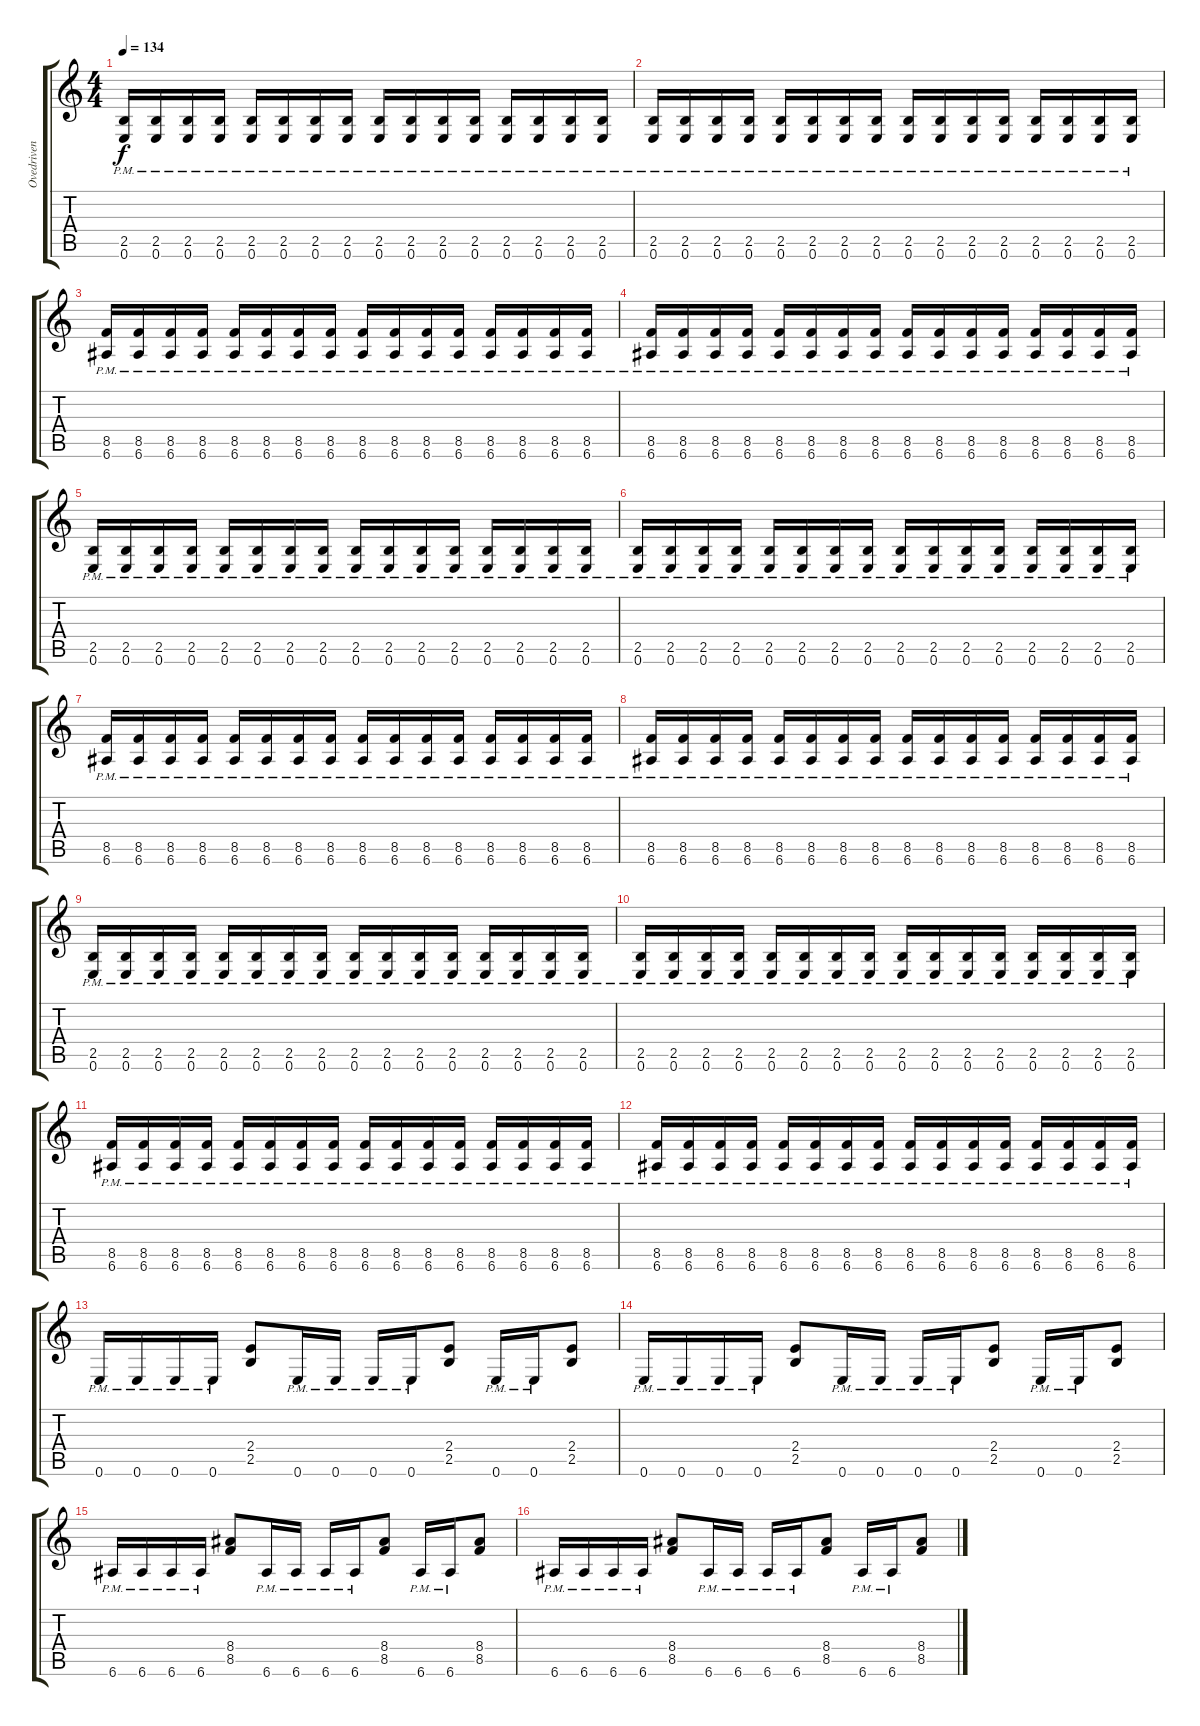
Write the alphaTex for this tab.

\track ("Ovedriven Guitar" "Ovedriven ") {instrument overdrivenguitar}
\staff {score tabs}
\tuning (E4 B3 G3 D3 A2 E2) {hide}
\ts (4 4)
\tempo 134
\clef g2
\ks c
(2.5{pm} 0.6{pm}).16{dy f} (2.5{pm} 0.6{pm}).16 (2.5{pm} 0.6{pm}).16 (2.5{pm} 0.6{pm}).16 (2.5{pm} 0.6{pm}).16 (2.5{pm} 0.6{pm}).16 (2.5{pm} 0.6{pm}).16 (2.5{pm} 0.6{pm}).16 (2.5{pm} 0.6{pm}).16 (2.5{pm} 0.6{pm}).16 (2.5{pm} 0.6{pm}).16 (2.5{pm} 0.6{pm}).16 (2.5{pm} 0.6{pm}).16 (2.5{pm} 0.6{pm}).16 (2.5{pm} 0.6{pm}).16 (2.5{pm} 0.6{pm}).16 |
(2.5{pm} 0.6{pm}).16 (2.5{pm} 0.6{pm}).16 (2.5{pm} 0.6{pm}).16 (2.5{pm} 0.6{pm}).16 (2.5{pm} 0.6{pm}).16 (2.5{pm} 0.6{pm}).16 (2.5{pm} 0.6{pm}).16 (2.5{pm} 0.6{pm}).16 (2.5{pm} 0.6{pm}).16 (2.5{pm} 0.6{pm}).16 (2.5{pm} 0.6{pm}).16 (2.5{pm} 0.6{pm}).16 (2.5{pm} 0.6{pm}).16 (2.5{pm} 0.6{pm}).16 (2.5{pm} 0.6{pm}).16 (2.5{pm} 0.6{pm}).16 |
(8.5{pm} 6.6{pm}).16 (8.5{pm} 6.6{pm}).16 (8.5{pm} 6.6{pm}).16 (8.5{pm} 6.6{pm}).16 (8.5{pm} 6.6{pm}).16 (8.5{pm} 6.6{pm}).16 (8.5{pm} 6.6{pm}).16 (8.5{pm} 6.6{pm}).16 (8.5{pm} 6.6{pm}).16 (8.5{pm} 6.6{pm}).16 (8.5{pm} 6.6{pm}).16 (8.5{pm} 6.6{pm}).16 (8.5{pm} 6.6{pm}).16 (8.5{pm} 6.6{pm}).16 (8.5{pm} 6.6{pm}).16 (8.5{pm} 6.6{pm}).16 |
(8.5{pm} 6.6{pm}).16 (8.5{pm} 6.6{pm}).16 (8.5{pm} 6.6{pm}).16 (8.5{pm} 6.6{pm}).16 (8.5{pm} 6.6{pm}).16 (8.5{pm} 6.6{pm}).16 (8.5{pm} 6.6{pm}).16 (8.5{pm} 6.6{pm}).16 (8.5{pm} 6.6{pm}).16 (8.5{pm} 6.6{pm}).16 (8.5{pm} 6.6{pm}).16 (8.5{pm} 6.6{pm}).16 (8.5{pm} 6.6{pm}).16 (8.5{pm} 6.6{pm}).16 (8.5{pm} 6.6{pm}).16 (8.5{pm} 6.6{pm}).16 |
(2.5{pm} 0.6{pm}).16 (2.5{pm} 0.6{pm}).16 (2.5{pm} 0.6{pm}).16 (2.5{pm} 0.6{pm}).16 (2.5{pm} 0.6{pm}).16 (2.5{pm} 0.6{pm}).16 (2.5{pm} 0.6{pm}).16 (2.5{pm} 0.6{pm}).16 (2.5{pm} 0.6{pm}).16 (2.5{pm} 0.6{pm}).16 (2.5{pm} 0.6{pm}).16 (2.5{pm} 0.6{pm}).16 (2.5{pm} 0.6{pm}).16 (2.5{pm} 0.6{pm}).16 (2.5{pm} 0.6{pm}).16 (2.5{pm} 0.6{pm}).16 |
(2.5{pm} 0.6{pm}).16 (2.5{pm} 0.6{pm}).16 (2.5{pm} 0.6{pm}).16 (2.5{pm} 0.6{pm}).16 (2.5{pm} 0.6{pm}).16 (2.5{pm} 0.6{pm}).16 (2.5{pm} 0.6{pm}).16 (2.5{pm} 0.6{pm}).16 (2.5{pm} 0.6{pm}).16 (2.5{pm} 0.6{pm}).16 (2.5{pm} 0.6{pm}).16 (2.5{pm} 0.6{pm}).16 (2.5{pm} 0.6{pm}).16 (2.5{pm} 0.6{pm}).16 (2.5{pm} 0.6{pm}).16 (2.5{pm} 0.6{pm}).16 |
(8.5{pm} 6.6{pm}).16 (8.5{pm} 6.6{pm}).16 (8.5{pm} 6.6{pm}).16 (8.5{pm} 6.6{pm}).16 (8.5{pm} 6.6{pm}).16 (8.5{pm} 6.6{pm}).16 (8.5{pm} 6.6{pm}).16 (8.5{pm} 6.6{pm}).16 (8.5{pm} 6.6{pm}).16 (8.5{pm} 6.6{pm}).16 (8.5{pm} 6.6{pm}).16 (8.5{pm} 6.6{pm}).16 (8.5{pm} 6.6{pm}).16 (8.5{pm} 6.6{pm}).16 (8.5{pm} 6.6{pm}).16 (8.5{pm} 6.6{pm}).16 |
(8.5{pm} 6.6{pm}).16 (8.5{pm} 6.6{pm}).16 (8.5{pm} 6.6{pm}).16 (8.5{pm} 6.6{pm}).16 (8.5{pm} 6.6{pm}).16 (8.5{pm} 6.6{pm}).16 (8.5{pm} 6.6{pm}).16 (8.5{pm} 6.6{pm}).16 (8.5{pm} 6.6{pm}).16 (8.5{pm} 6.6{pm}).16 (8.5{pm} 6.6{pm}).16 (8.5{pm} 6.6{pm}).16 (8.5{pm} 6.6{pm}).16 (8.5{pm} 6.6{pm}).16 (8.5{pm} 6.6{pm}).16 (8.5{pm} 6.6{pm}).16 |
(2.5{pm} 0.6{pm}).16 (2.5{pm} 0.6{pm}).16 (2.5{pm} 0.6{pm}).16 (2.5{pm} 0.6{pm}).16 (2.5{pm} 0.6{pm}).16 (2.5{pm} 0.6{pm}).16 (2.5{pm} 0.6{pm}).16 (2.5{pm} 0.6{pm}).16 (2.5{pm} 0.6{pm}).16 (2.5{pm} 0.6{pm}).16 (2.5{pm} 0.6{pm}).16 (2.5{pm} 0.6{pm}).16 (2.5{pm} 0.6{pm}).16 (2.5{pm} 0.6{pm}).16 (2.5{pm} 0.6{pm}).16 (2.5{pm} 0.6{pm}).16 |
(2.5{pm} 0.6{pm}).16 (2.5{pm} 0.6{pm}).16 (2.5{pm} 0.6{pm}).16 (2.5{pm} 0.6{pm}).16 (2.5{pm} 0.6{pm}).16 (2.5{pm} 0.6{pm}).16 (2.5{pm} 0.6{pm}).16 (2.5{pm} 0.6{pm}).16 (2.5{pm} 0.6{pm}).16 (2.5{pm} 0.6{pm}).16 (2.5{pm} 0.6{pm}).16 (2.5{pm} 0.6{pm}).16 (2.5{pm} 0.6{pm}).16 (2.5{pm} 0.6{pm}).16 (2.5{pm} 0.6{pm}).16 (2.5{pm} 0.6{pm}).16 |
(8.5{pm} 6.6{pm}).16 (8.5{pm} 6.6{pm}).16 (8.5{pm} 6.6{pm}).16 (8.5{pm} 6.6{pm}).16 (8.5{pm} 6.6{pm}).16 (8.5{pm} 6.6{pm}).16 (8.5{pm} 6.6{pm}).16 (8.5{pm} 6.6{pm}).16 (8.5{pm} 6.6{pm}).16 (8.5{pm} 6.6{pm}).16 (8.5{pm} 6.6{pm}).16 (8.5{pm} 6.6{pm}).16 (8.5{pm} 6.6{pm}).16 (8.5{pm} 6.6{pm}).16 (8.5{pm} 6.6{pm}).16 (8.5{pm} 6.6{pm}).16 |
(8.5{pm} 6.6{pm}).16 (8.5{pm} 6.6{pm}).16 (8.5{pm} 6.6{pm}).16 (8.5{pm} 6.6{pm}).16 (8.5{pm} 6.6{pm}).16 (8.5{pm} 6.6{pm}).16 (8.5{pm} 6.6{pm}).16 (8.5{pm} 6.6{pm}).16 (8.5{pm} 6.6{pm}).16 (8.5{pm} 6.6{pm}).16 (8.5{pm} 6.6{pm}).16 (8.5{pm} 6.6{pm}).16 (8.5{pm} 6.6{pm}).16 (8.5{pm} 6.6{pm}).16 (8.5{pm} 6.6{pm}).16 (8.5{pm} 6.6{pm}).16 |
0.6{pm}.16 0.6{pm}.16 0.6{pm}.16 0.6{pm}.16 (2.4 2.5).8 0.6{pm}.16 0.6{pm}.16 0.6{pm}.16 0.6{pm}.16 (2.4 2.5).8 0.6{pm}.16 0.6{pm}.16 (2.4 2.5).8 |
0.6{pm}.16 0.6{pm}.16 0.6{pm}.16 0.6{pm}.16 (2.4 2.5).8 0.6{pm}.16 0.6{pm}.16 0.6{pm}.16 0.6{pm}.16 (2.4 2.5).8 0.6{pm}.16 0.6{pm}.16 (2.4 2.5).8 |
6.6{pm}.16 6.6{pm}.16 6.6{pm}.16 6.6{pm}.16 (8.4 8.5).8 6.6{pm}.16 6.6{pm}.16 6.6{pm}.16 6.6{pm}.16 (8.4 8.5).8 6.6{pm}.16 6.6{pm}.16 (8.4 8.5).8 |
6.6{pm}.16 6.6{pm}.16 6.6{pm}.16 6.6{pm}.16 (8.4 8.5).8 6.6{pm}.16 6.6{pm}.16 6.6{pm}.16 6.6{pm}.16 (8.4 8.5).8 6.6{pm}.16 6.6{pm}.16 (8.4 8.5).8
